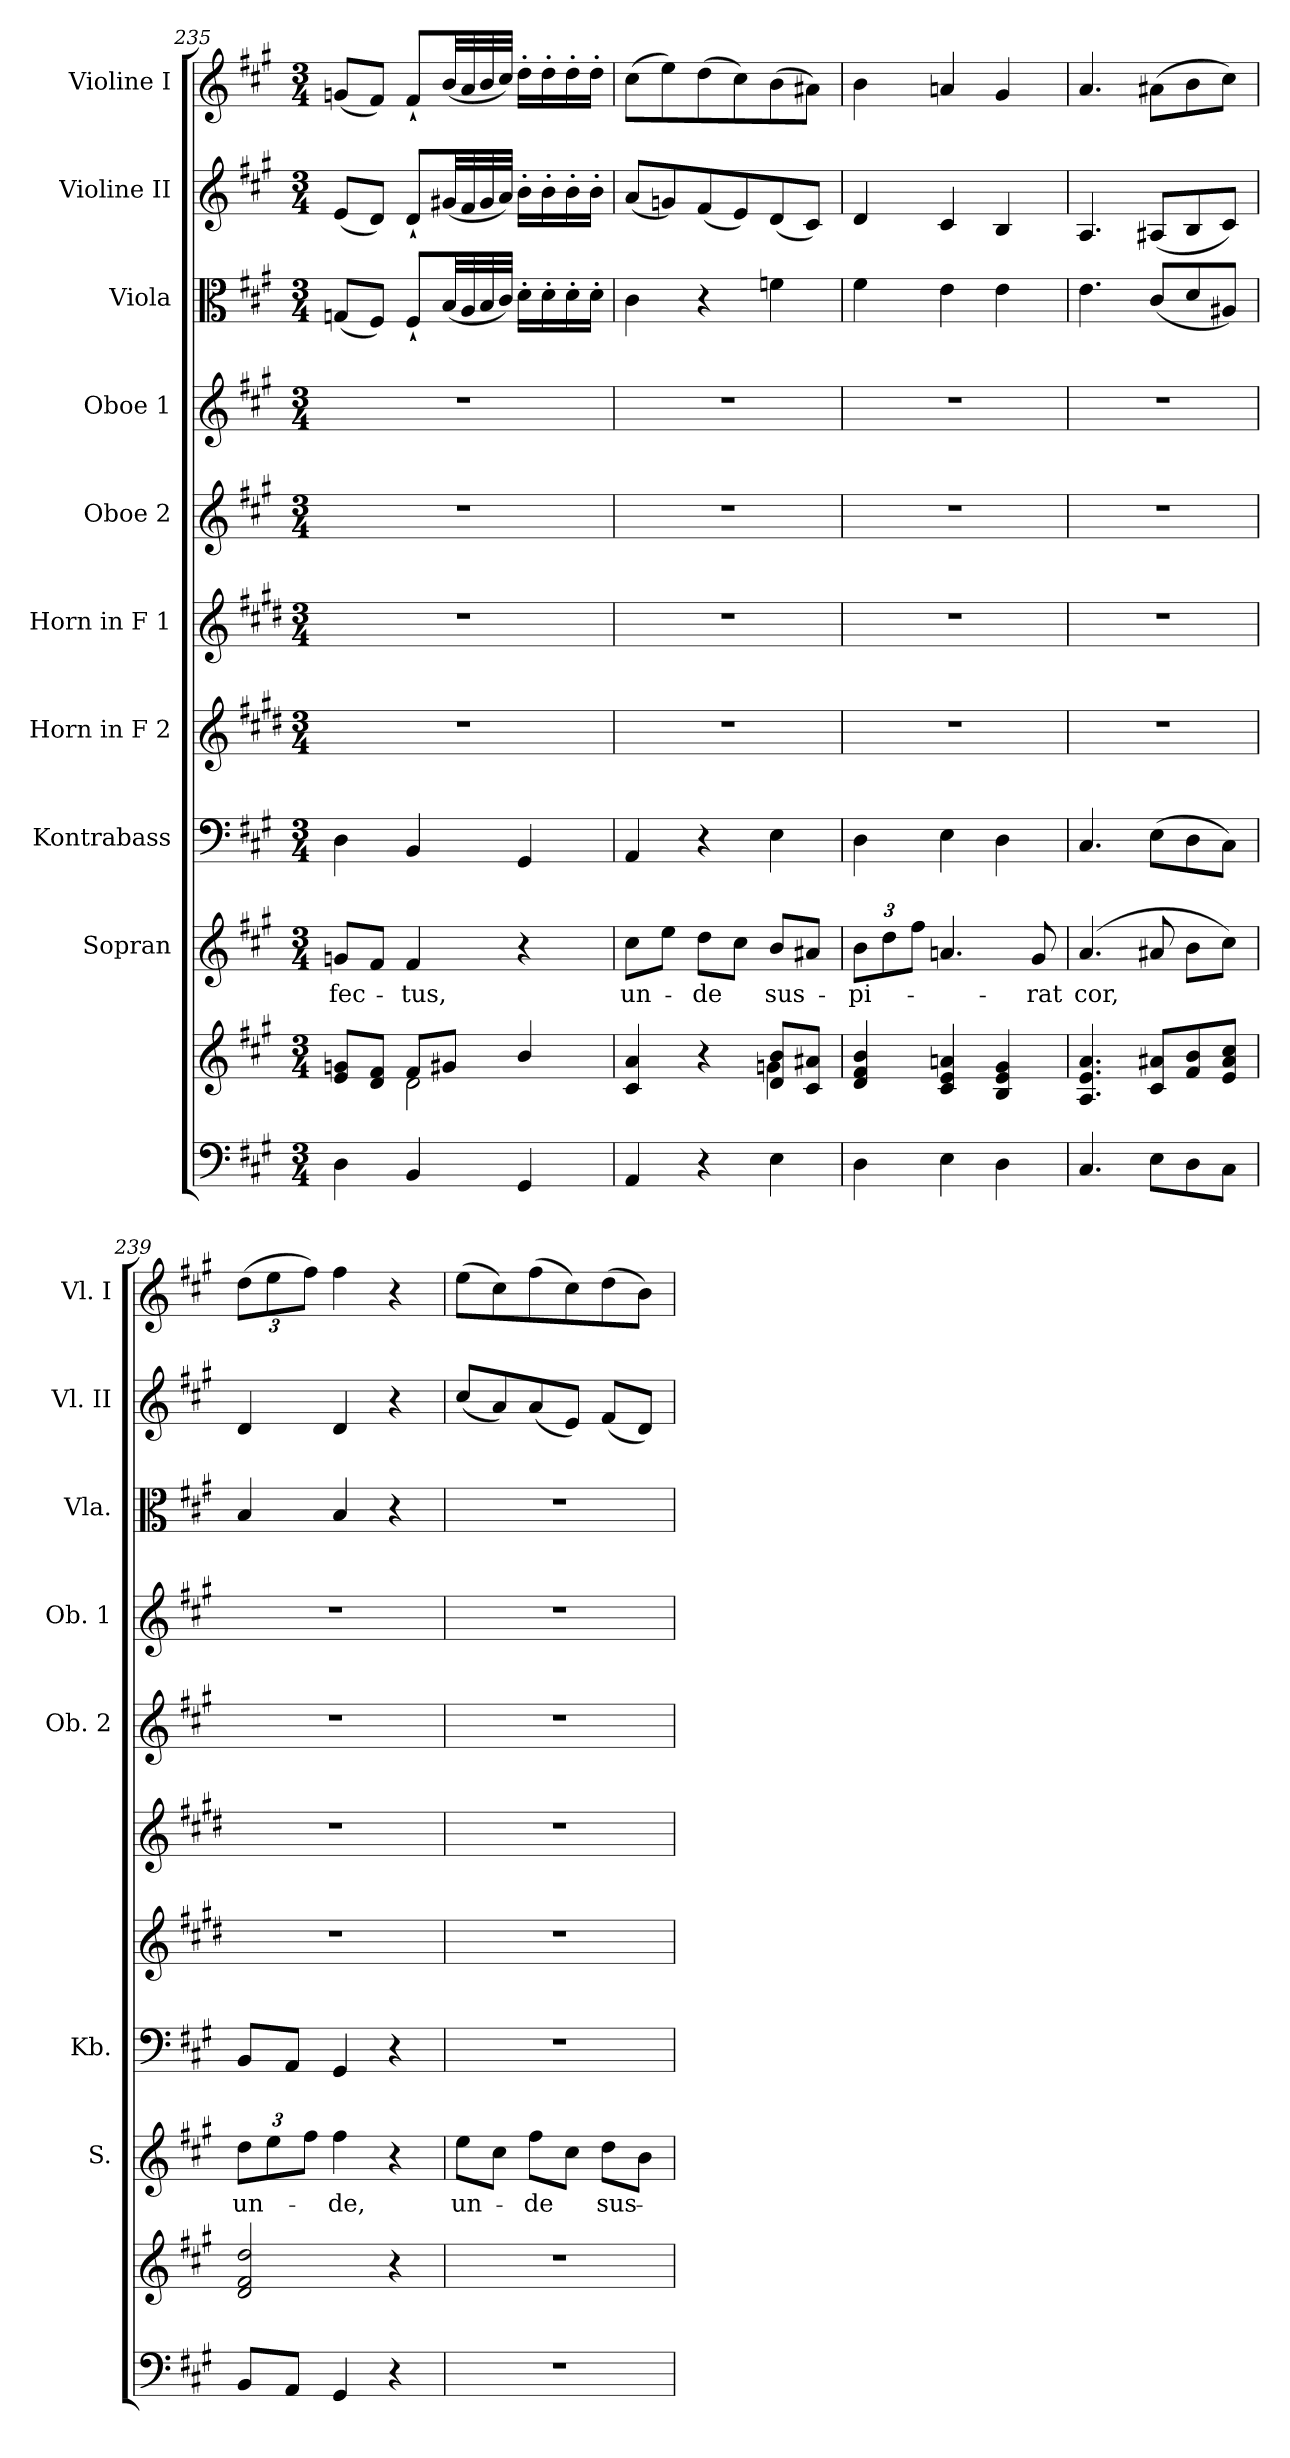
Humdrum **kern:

**kern	**kern	**kern	**text	**kern	**kern	**kern	**kern	**kern	**kern	**kern	**kern
*part10	*part10	*part9	*part9	*part8	*part7	*part6	*part5	*part4	*part3	*part2	*part1
*staff11	*staff10	*staff9	*staff9	*staff8	*staff7	*staff6	*staff5	*staff4	*staff3	*staff2	*staff1
*	*	*I"Sopran	*	*I"Kontrabass	*I"Horn in F 2	*I"Horn in F 1	*I"Oboe 2	*I"Oboe 1	*I"Viola	*I"Violine II	*I"Violine I
*	*	*I'S.	*	*I'Kb.	*	*	*I'Ob. 2	*I'Ob. 1	*I'Vla.	*I'Vl. II	*I'Vl. I
*clefF4	*clefG2	*clefG2	*	*clefF4	*clefG2	*clefG2	*clefG2	*clefG2	*clefC3	*clefG2	*clefG2
*	*	*	*	*ITrd7c12	*ITrd4c7	*ITrd4c7	*	*	*	*	*
*k[f#c#g#]	*k[f#c#g#]	*k[f#c#g#]	*	*k[f#c#g#]	*k[f#c#g#]	*k[f#c#g#]	*k[f#c#g#]	*k[f#c#g#]	*k[f#c#g#]	*k[f#c#g#]	*k[f#c#g#]
*A:	*A:	*A:	*	*A:	*A:	*A:	*A:	*A:	*A:	*A:	*A:
*M3/4	*M3/4	*M3/4	*	*M3/4	*M3/4	*M3/4	*M3/4	*M3/4	*M3/4	*M3/4	*M3/4
=235	=235	=235	=235	=235	=235	=235	=235	=235	=235	=235	=235
*	*^	*	*	*	*	*	*	*	*	*	*
!	!	!	!	!LO:LY:b	!	!	!	!	!	!	!	!
4D\	8e/ 8gn/L	4ryy	8gn/L	-fec-	4DD\	2.r	2.r	2.r	2.r	(<8Gn/L	(<8e/L	(<8gn/L
.	8d/ 8f#/J	.	8f#/J	.	.	.	.	.	.	8F#/J)	8d/J)	8f#/J)
!	!	!	!	!LO:LY:b	!	!	!	!	!	!	!	!
4BB/	8f#/L	2d\	4f#/	-tus,	4BBB/	.	.	.	.	8F#`</L	8d`</L	8f#`</L
.	8g#X/J	.	.	.	.	.	.	.	.	(<32B/LL	(<32g#X/LL	(<32b/LL
.	.	.	.	.	.	.	.	.	.	32A/	32f#/	32a/
.	.	.	.	.	.	.	.	.	.	32B/	32g#/	32b/
.	.	.	.	.	.	.	.	.	.	32c#/JJJ)	32a/JJJ)	32cc#/JJJ)
4GG#/	4b/	.	4r	.	4GGG#/	.	.	.	.	16d'>\LL	16b'>\LL	16dd'>\LL
.	.	.	.	.	.	.	.	.	.	16d'>\	16b'>\	16dd'>\
.	.	.	.	.	.	.	.	.	.	16d'>\	16b'>\	16dd'>\
.	.	.	.	.	.	.	.	.	.	16d'>\JJ	16b'>\JJ	16dd'>\JJ
!!LO:PB:g=z
=236	=236	=236	=236	=236	=236	=236	=236	=236	=236	=236	=236	=236
!	!	!	!	!LO:LY:b	!	!	!	!	!	!	!	!
4AA/	4c#/ 4a/	2ryy	8cc#\L	un-	4AAA/	2.r	2.r	2.r	2.r	4c#\	(<8a/L	(>8cc#\L
.	.	.	8ee\J	.	.	.	.	.	.	.	8gn/)	8ee\)
!	!	!	!	!LO:LY:b	!	!	!	!	!	!	!	!
4r	4r	.	8dd\L	-de	4r	.	.	.	.	4r	(<8f#/	(>8dd\
.	.	.	8cc#\J	.	.	.	.	.	.	.	8e/)	8cc#\)
!	!	!	!	!LO:LY:b	!	!	!	!	!	!	!	!
4E\	8d/ 8b/L	4gn\	8b/L	sus-	4EE\	.	.	.	.	4fn\	(<8d/	(>8b\
.	8c#/ 8a#X/J	.	8a#X/J	.	.	.	.	.	.	.	8c#/J)	8a#X\J)
*	*v	*v	*	*	*	*	*	*	*	*	*	*
=237	=237	=237	=237	=237	=237	=237	=237	=237	=237	=237	=237
!	!	!	!LO:LY:b	!	!	!	!	!	!	!	!
4D\	4d/ 4f#/ 4b/	12b\L	-pi-	4DD\	2.r	2.r	2.r	2.r	4f#\	4d/	4b\
.	.	12dd\	.	.	.	.	.	.	.	.	.
.	.	12ff#\J	.	.	.	.	.	.	.	.	.
4E\	4c#/ 4e/ 4an/	4.an/	.	4EE\	.	.	.	.	4e\	4c#/	4an/
4D\	4B/ 4e/ 4g#/	.	.	4DD\	.	.	.	.	4e\	4B/	4g#/
!	!	!	!LO:LY:b	!	!	!	!	!	!	!	!
.	.	8g#/	-rat	.	.	.	.	.	.	.	.
=238	=238	=238	=238	=238	=238	=238	=238	=238	=238	=238	=238
!	!	!	!LO:LY:b	!	!	!	!	!	!	!	!
4.C#/	4.A/ 4.e/ 4.a/	(4.a/	cor,	4.CC#/	2.r	2.r	2.r	2.r	4.e\	4.A/	4.a/
8E\L	8c#/ 8a#X/L	8a#X/	.	(>8EE\L	.	.	.	.	(<8c#/L	(<8A#X/L	(>8a#X\L
8D\	8f#/ 8b/	8b\L	.	8DD\	.	.	.	.	8d/	8B/	8b\
8C#\J	8e/ 8a#/ 8cc#/J	8cc#\J)	.	8CC#\J)	.	.	.	.	8A#X/J)	8c#/J)	8cc#\J)
=239	=239	=239	=239	=239	=239	=239	=239	=239	=239	=239	=239
!	!	!	!LO:LY:b	!	!	!	!	!	!	!	!
8BB/L	2d/ 2f#/ 2dd/	12dd\L	un-	8BBB/L	2.r	2.r	2.r	2.r	4B/	4d/	(>12dd\L
.	.	12ee\	.	.	.	.	.	.	.	.	12ee\
8AA/J	.	.	.	8AAA/J	.	.	.	.	.	.	.
.	.	12ff#\J	.	.	.	.	.	.	.	.	12ff#\J)
!	!	!	!LO:LY:b	!	!	!	!	!	!	!	!
4GG#/	.	4ff#\	-de,	4GGG#/	.	.	.	.	4B/	4d/	4ff#\
4r	4r	4r	.	4r	.	.	.	.	4r	4r	4r
=240	=240	=240	=240	=240	=240	=240	=240	=240	=240	=240	=240
!	!	!	!LO:LY:b	!	!	!	!	!	!	!	!
2.r	2.r	8ee\L	un-	2.r	2.r	2.r	2.r	2.r	2.r	(<8cc#/L	(>8ee\L
.	.	8cc#\J	.	.	.	.	.	.	.	8a/)	8cc#\)
!	!	!	!LO:LY:b	!	!	!	!	!	!	!	!
.	.	8ff#\L	-de	.	.	.	.	.	.	(<8a/	(>8ff#\
.	.	8cc#\J	.	.	.	.	.	.	.	8e/J)	8cc#\)
!	!	!	!LO:LY:b	!	!	!	!	!	!	!	!
.	.	8dd\L	sus-	.	.	.	.	.	.	(<8f#/L	(>8dd\
.	.	8b\J	.	.	.	.	.	.	.	8d/J)	8b\J)
=	=	=	=	=	=	=	=	=	=	=	=
*-	*-	*-	*-	*-	*-	*-	*-	*-	*-	*-	*-
